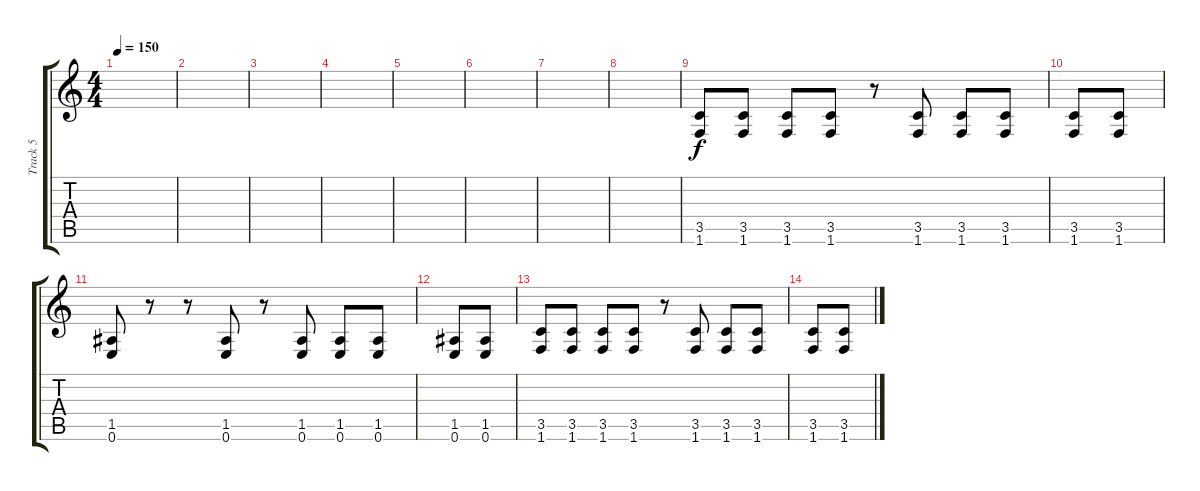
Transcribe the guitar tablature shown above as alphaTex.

\track ("Track 5" "Track 5") {mute instrument overdrivenguitar}
\staff {score tabs}
\tuning (E4 B3 G3 D3 A2 E2) {hide}
\ts (4 4)
\tempo 150
\clef g2
\ks c
|
|
|
|
|
|
|
|
(3.5 1.6).8 (3.5 1.6).8 (3.5 1.6).8 (3.5 1.6).8 r.8 (3.5 1.6).8 (3.5 1.6).8 (3.5 1.6).8 |
(3.5 1.6).8 (3.5 1.6).8 |
(1.5 0.6).8 r.8 r.8 (1.5 0.6).8 r.8 (1.5 0.6).8 (1.5 0.6).8 (1.5 0.6).8 |
(1.5 0.6).8 (1.5 0.6).8 |
(3.5 1.6).8 (3.5 1.6).8 (3.5 1.6).8 (3.5 1.6).8 r.8 (3.5 1.6).8 (3.5 1.6).8 (3.5 1.6).8 |
(3.5 1.6).8 (3.5 1.6).8
